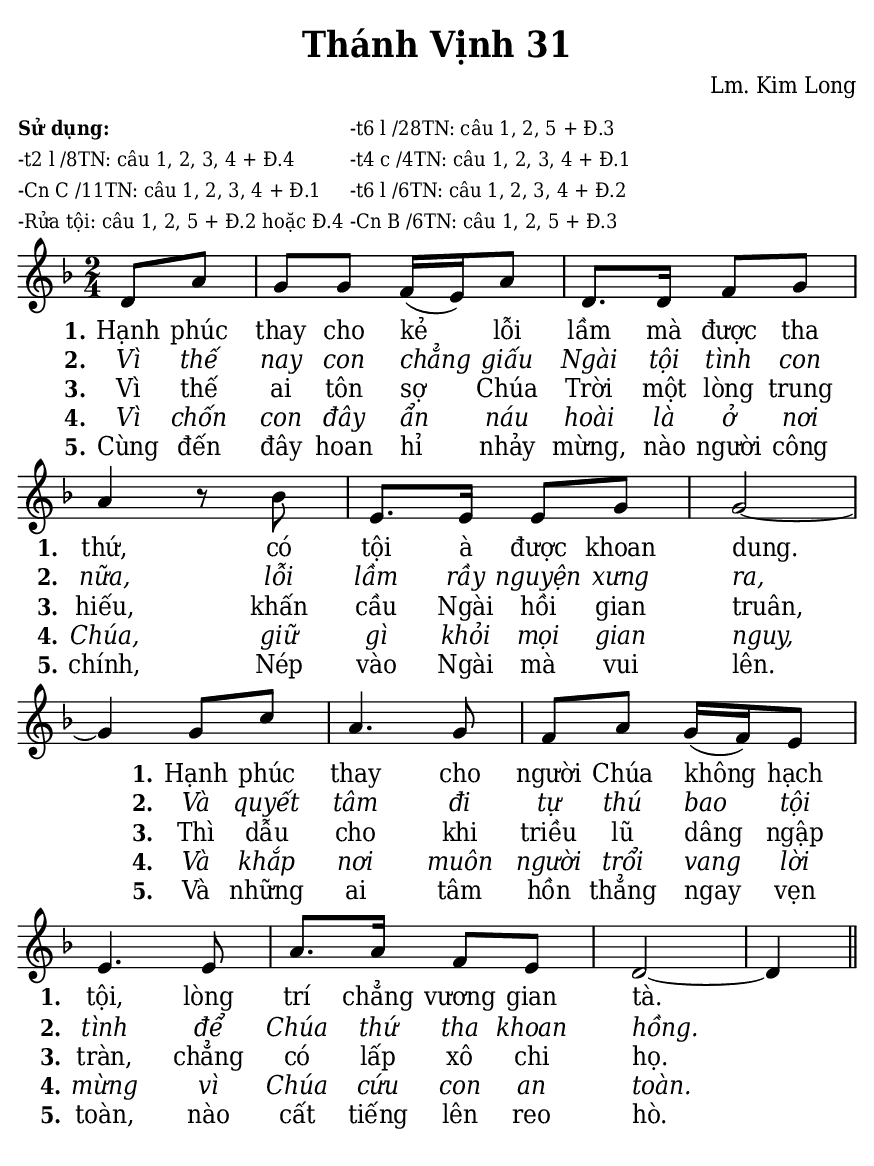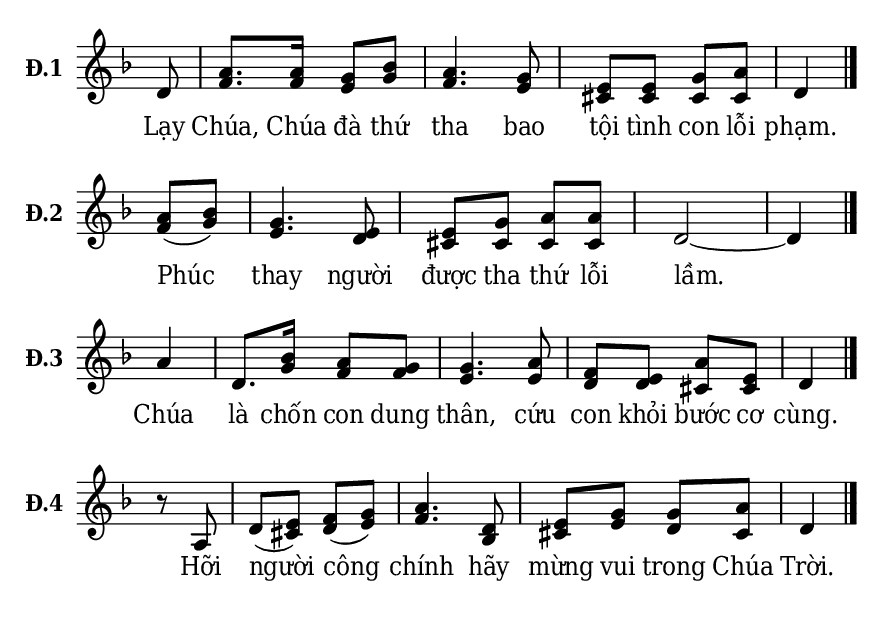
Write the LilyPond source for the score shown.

% Cài đặt chung
\version "2.22.1"
\include "english.ly"

\header {
  title = "Thánh Vịnh 31"
  composer = "Lm. Kim Long"
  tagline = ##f
}

% mã nguồn cho những chức năng chưa hỗ trợ trong phiên bản lilypond hiện tại
% cung cấp bởi cộng đồng lilypond khi gửi email đến lilypond-user@gnu.org
% in số phiên khúc trên mỗi dòng
#(define (add-grob-definition grob-name grob-entry)
     (set! all-grob-descriptions
           (cons ((@@ (lily) completize-grob-entry)
                  (cons grob-name grob-entry))
                 all-grob-descriptions)))

#(add-grob-definition
    'StanzaNumberSpanner
    `((direction . ,LEFT)
      (font-series . bold)
      (padding . 1.0)
      (side-axis . ,X)
      (stencil . ,ly:text-interface::print)
      (X-offset . ,ly:side-position-interface::x-aligned-side)
      (Y-extent . ,grob::always-Y-extent-from-stencil)
      (meta . ((class . Spanner)
               (interfaces . (font-interface
                              side-position-interface
                              stanza-number-interface
                              text-interface))))))

\layout {
    \context {
      \Global
      \grobdescriptions #all-grob-descriptions
    }
    \context {
      \Score
      \remove Stanza_number_align_engraver
      \consists
        #(lambda (context)
           (let ((texts '())
                 (syllables '()))
             (make-engraver
              (acknowledgers
               ((stanza-number-interface engraver grob source-engraver)
                  (set! texts (cons grob texts)))
               ((lyric-syllable-interface engraver grob source-engraver)
                  (set! syllables (cons grob syllables))))
              ((stop-translation-timestep engraver)
                 (for-each
                  (lambda (text)
                    (for-each
                     (lambda (syllable)
                       (ly:pointer-group-interface::add-grob
                        text
                        'side-support-elements
                        syllable))
                     syllables))
                  texts)
                 (set! syllables '())))))
    }
    \context {
      \Lyrics
      \remove Stanza_number_engraver
      \consists
        #(lambda (context)
           (let ((text #f)
                 (last-stanza #f))
             (make-engraver
              ((process-music engraver)
                 (let ((stanza (ly:context-property context 'stanza #f)))
                   (if (and stanza (not (equal? stanza last-stanza)))
                       (let ((column (ly:context-property context
'currentCommandColumn)))
                         (set! last-stanza stanza)
                         (if text
                             (ly:spanner-set-bound! text RIGHT column))
                         (set! text (ly:engraver-make-grob engraver
'StanzaNumberSpanner '()))
                         (ly:grob-set-property! text 'text stanza)
                         (ly:spanner-set-bound! text LEFT column)))))
              ((finalize engraver)
                 (if text
                     (let ((column (ly:context-property context
'currentCommandColumn)))
                       (ly:spanner-set-bound! text RIGHT column)))))))
      \override StanzaNumberSpanner.horizon-padding = 10000
    }
}

stanzaReminderOff =
  \temporary \override StanzaNumberSpanner.after-line-breaking =
     #(lambda (grob)
        ;; Can be replaced with (not (first-broken-spanner? grob)) in 2.23.
        (if (let ((siblings (ly:spanner-broken-into (ly:grob-original grob))))
              (and (pair? siblings)
                   (not (eq? grob (car siblings)))))
            (ly:grob-suicide! grob)))

stanzaReminderOn = \undo \stanzaReminderOff
% kết thúc mã nguồn

% Nhạc
nhacPhanMot = \relative c' {
  \key f \major
  \time 2/4
  \partial 4 d8 a' |
  g g f16 (e) a8 |
  d,8. d16 f8 g |
  a4 r8 bf |
  e,8. e16 e8 g |
  g2 ~ |
  g4 g8 c |
  a4. g8 |
  f a g16 (f) e8 |
  e4. e8 |
  a8. a16 f8 e |
  d2 ~ |
  d4 \bar "||"
}

nhacPhanHai = \relative c' {
  \key f \major
  \time 2/4
  \partial 8 d8 |
  <<
    {
      a'8. a16 g8 bf |
      a4. g8 |
      e e g a
    }
    {
      f8. f16 e8 g |
      f4. e8 |
      cs cs cs cs
    }
  >>
  d4 \bar "|."
}

nhacPhanBa = \relative c'' {
  \key f \major
  \time 2/4
  \partial 4
  <<
    {
      a8 (bf) |
      g4. e8 |
      e g a a
    }
    {
      f8 (g) |
      e4. d8 |
      cs cs cs cs
    }
  >>
  d2 ~ |
  d4 \bar "|."
}

nhacPhanBon = \relative c'' {
  \key f \major
  \time 2/4
  \partial 4 a4 |
  d,8.
  <<
    {
      bf'16 a8 g |
      g4. a8 |
      f e a e
    }
    {
      g16 f8 f |
      e4. e8 |
      d d cs cs
    }
  >>
  d4 \bar "|."
}

nhacPhanNam = \relative c' {
  \key f \major
  \time 2/4
  \partial 4 r8 a |
  d (<e cs>)
  <<
    {
      f8 (g) |
      a4. bf,8 |
      e g g a
    }
    {
      d,8 (e) |
      f4. d8 |
      cs e d cs
    }
  >>
  d4 \bar "|."
}

% Lời
loiPhanMot = \lyricmode {
  <<
    {
      \set stanza = "1."
      Hạnh phúc thay cho kẻ lỗi lầm mà được tha thứ,
      có tội à được khoan dung.
      Hạnh phúc thay cho người Chúa không hạch tội,
      lòng trí chẳng vương gian tà.
    }
    \new Lyrics {
	    \set associatedVoice = "beSop"
	    \set stanza = "2."
      \override Lyrics.LyricText.font-shape = #'italic
      Vì thế nay con chẳng giấu Ngài tội tình con nữa,
      lỗi lầm rầy nguyện xưng ra,
      Và quyết tâm đi tự thú bao tội tình
      để Chúa thứ tha khoan hồng.
    }
    \new Lyrics {
	    \set associatedVoice = "beSop"
	    \set stanza = "3."
      Vì thế ai tôn sợ Chúa Trời một lòng trung hiếu,
      khấn cầu Ngài hồi gian truân,
      Thì dẫu cho khi triều lũ dâng ngập tràn,
      chẳng có lấp xô chi họ.
    }
    \new Lyrics {
	    \set associatedVoice = "beSop"
	    \set stanza = "4."
      \override Lyrics.LyricText.font-shape = #'italic
      Vì chốn con đây ẩn náu hoài là ở nơi Chúa,
      giữ gì khỏi mọi gian nguy,
      Và khắp nơi muôn người trổi vang lời mừng
      vì Chúa cứu con an toàn.
    }
    \new Lyrics {
	    \set associatedVoice = "beSop"
	    \set stanza = "5."
      Cùng đến đây hoan hỉ nhảy mừng,
      nào người công chính, Nép vào Ngài mà vui lên.
      Và những ai tâm hồn thẳng ngay vẹn toàn,
      nào cất tiếng lên reo hò.
    }
  >>
}

loiPhanHai = \lyricmode {
  Lạy Chúa, Chúa đà thứ tha bao tội tình con lỗi phạm.
}

loiPhanBa = \lyricmode {
  Phúc thay người được tha thứ lỗi lầm.
}

loiPhanBon = \lyricmode {
  Chúa là chốn con dung thân,
  cứu con khỏi bước cơ cùng.
}

loiPhanNam = \lyricmode {
  Hỡi người công chính hãy mừng vui trong Chúa Trời.
}

% Dàn trang
\paper {
  #(set-paper-size "a5")
  top-margin = 3\mm
  bottom-margin = 3\mm
  left-margin = 3\mm
  right-margin = 3\mm
  indent = #0
  #(define fonts
	 (make-pango-font-tree "Deja Vu Serif Condensed"
	 		       "Deja Vu Serif Condensed"
			       "Deja Vu Serif Condensed"
			       (/ 20 20)))
  print-page-number = ##f
  ragged-bottom = ##t
}

\markup {
  \vspace #1
  %\fill-line {
    \column {
      \left-align {
        \line { \bold \small "Sử dụng:" }
        \line { \small "-t2 l /8TN: câu 1, 2, 3, 4 + Đ.4" }
        \line { \small "-Cn C /11TN: câu 1, 2, 3, 4 + Đ.1" }
        \line { \small "-Rửa tội: câu 1, 2, 5 + Đ.2 hoặc Đ.4" }
      }
    }
    \column {
      \left-align {
        \line { \small "-t6 l /28TN: câu 1, 2, 5 + Đ.3" }
        \line { \small "-t4 c /4TN: câu 1, 2, 3, 4 + Đ.1" }
        \line { \small "-t6 l /6TN: câu 1, 2, 3, 4 + Đ.2" }
        \line { \small "-Cn B /6TN: câu 1, 2, 5 + Đ.3" }
      }
    }
  %}
}

\score {
  <<
    \new Staff <<
        \clef treble
        \new Voice = beSop {
          \nhacPhanMot
        }
      \new Lyrics \lyricsto beSop \loiPhanMot
    >>
  >>
  \layout {
    \override Lyrics.LyricSpace.minimum-distance = #1
    \override Score.BarNumber.break-visibility = ##(#f #f #f)
    \override Score.SpacingSpanner.uniform-stretching = ##t
    ragged-last = ##f
  }
}

\score {
  <<
    \new Staff \with {
      \remove "Time_signature_engraver"
      instrumentName = \markup { \bold "Đ.1" }} <<
        \clef treble
        \new Voice = beSop {
          \nhacPhanHai
        }
      \new Lyrics \lyricsto beSop \loiPhanHai
    >>
  >>
  \layout {
    indent = 10
    \override Lyrics.LyricSpace.minimum-distance = #0.6
    \override Score.BarNumber.break-visibility = ##(#f #f #f)
    \override Score.SpacingSpanner.uniform-stretching = ##t
    ragged-last = ##f
  }
}

\score {
  <<
    \new Staff \with {
      \remove "Time_signature_engraver"
      instrumentName = \markup { \bold "Đ.2" }} <<
        \clef treble
        \new Voice = beSop {
          \nhacPhanBa
        }
      \new Lyrics \lyricsto beSop \loiPhanBa
    >>
  >>
  \layout {
    indent = 10
    \override Lyrics.LyricSpace.minimum-distance = #0.6
    \override Score.BarNumber.break-visibility = ##(#f #f #f)
    \override Score.SpacingSpanner.uniform-stretching = ##t
    ragged-last = ##f
  }
}

\score {
  <<
    \new Staff \with {
      \remove "Time_signature_engraver"
      instrumentName = \markup { \bold "Đ.3" }} <<
        \clef treble
        \new Voice = beSop {
          \nhacPhanBon
        }
      \new Lyrics \lyricsto beSop \loiPhanBon
    >>
  >>
  \layout {
    indent = 10
    \override Lyrics.LyricSpace.minimum-distance = #0.6
    \override Score.BarNumber.break-visibility = ##(#f #f #f)
    \override Score.SpacingSpanner.uniform-stretching = ##t
    ragged-last = ##f
  }
}

\score {
  <<
    \new Staff \with {
      \remove "Time_signature_engraver"
      instrumentName = \markup { \bold "Đ.4" }} <<
        \clef treble
        \new Voice = beSop {
          \nhacPhanNam
        }
      \new Lyrics \lyricsto beSop \loiPhanNam
    >>
  >>
  \layout {
    indent = 10
    \override Lyrics.LyricSpace.minimum-distance = #0.6
    \override Score.BarNumber.break-visibility = ##(#f #f #f)
    \override Score.SpacingSpanner.uniform-stretching = ##t
    ragged-last = ##f
  }
}
